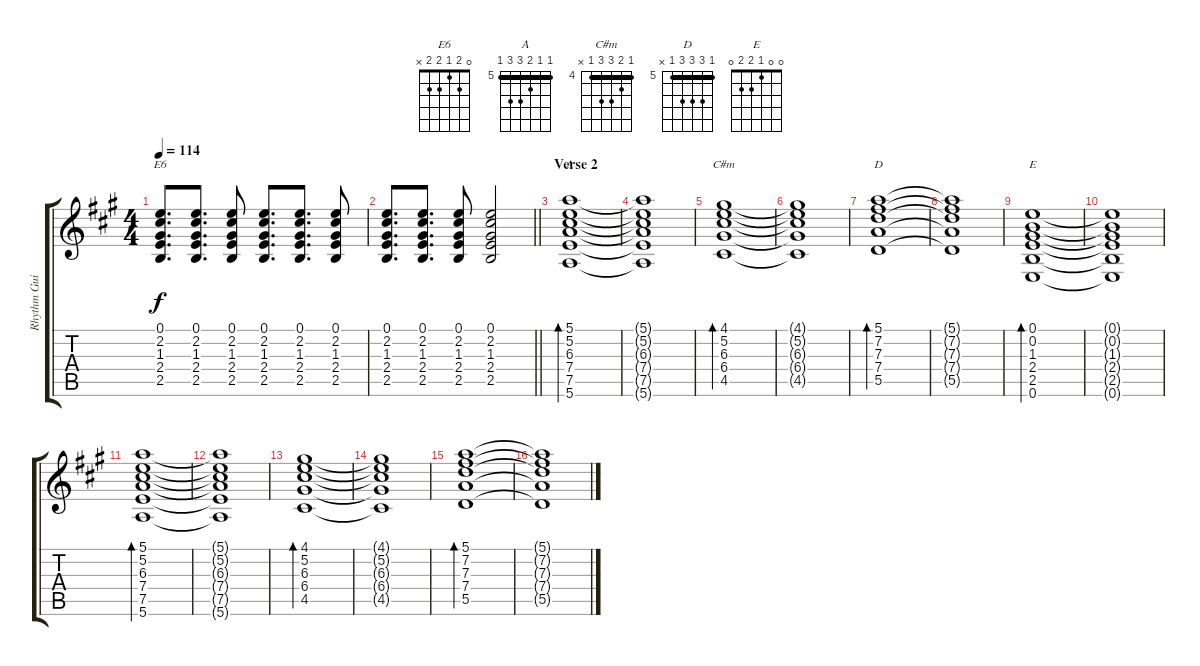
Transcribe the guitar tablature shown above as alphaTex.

\track ("Rhythm Guitar" "Rhythm Gui") {instrument electricguitarjazz}
\staff {score tabs}
\tuning (E4 B3 G3 D3 A2 E2) {hide}
\chord ("E6" 0 2 1 2 2 x)
\chord ("A" 5 5 6 7 7 5) {firstfret 5 barre 5}
\chord ("C#m" 4 5 6 6 4 x) {firstfret 4 barre 4}
\chord ("D" 5 7 7 7 5 x) {firstfret 5 barre 5}
\chord ("E" 0 0 1 2 2 0)
\ts (4 4)
\tempo 114
\clef g2
\ks a
(0.1 2.2 1.3 2.4 2.5).8{d ch "E6" dy f} (0.1 2.2 1.3 2.4 2.5).8{d} (0.1 2.2 1.3 2.4 2.5).8 (0.1 2.2 1.3 2.4 2.5).8{d} (0.1 2.2 1.3 2.4 2.5).8{d} (0.1 2.2 1.3 2.4 2.5).8 |
\barLineRight lightlight
(0.1 2.2 1.3 2.4 2.5).8{d} (0.1 2.2 1.3 2.4 2.5).8{d} (0.1 2.2 1.3 2.4 2.5).8 (0.1 2.2 1.3 2.4 2.5).2 |
\section ("" "Verse 2")
(5.1 5.2 6.3 7.4 7.5 5.6).1{bd 240 ch "A"} |
(5.1{t} 5.2{t} 6.3{t} 7.4{t} 7.5{t} 5.6{t}).1 |
(4.1 5.2 6.3 6.4 4.5).1{bd 240 ch "C#m"} |
(4.1{t} 5.2{t} 6.3{t} 6.4{t} 4.5{t}).1 |
(5.1 7.2 7.3 7.4 5.5).1{bd 240 ch "D"} |
(5.1{t} 7.2{t} 7.3{t} 7.4{t} 5.5{t}).1 |
(0.1 0.2 1.3 2.4 2.5 0.6).1{bd 240 ch "E"} |
(0.1{t} 0.2{t} 1.3{t} 2.4{t} 2.5{t} 0.6{t}).1 |
(5.1 5.2 6.3 7.4 7.5 5.6).1{bd 240} |
(5.1{t} 5.2{t} 6.3{t} 7.4{t} 7.5{t} 5.6{t}).1 |
(4.1 5.2 6.3 6.4 4.5).1{bd 240} |
(4.1{t} 5.2{t} 6.3{t} 6.4{t} 4.5{t}).1 |
(5.1 7.2 7.3 7.4 5.5).1{bd 240} |
(5.1{t} 7.2{t} 7.3{t} 7.4{t} 5.5{t}).1
